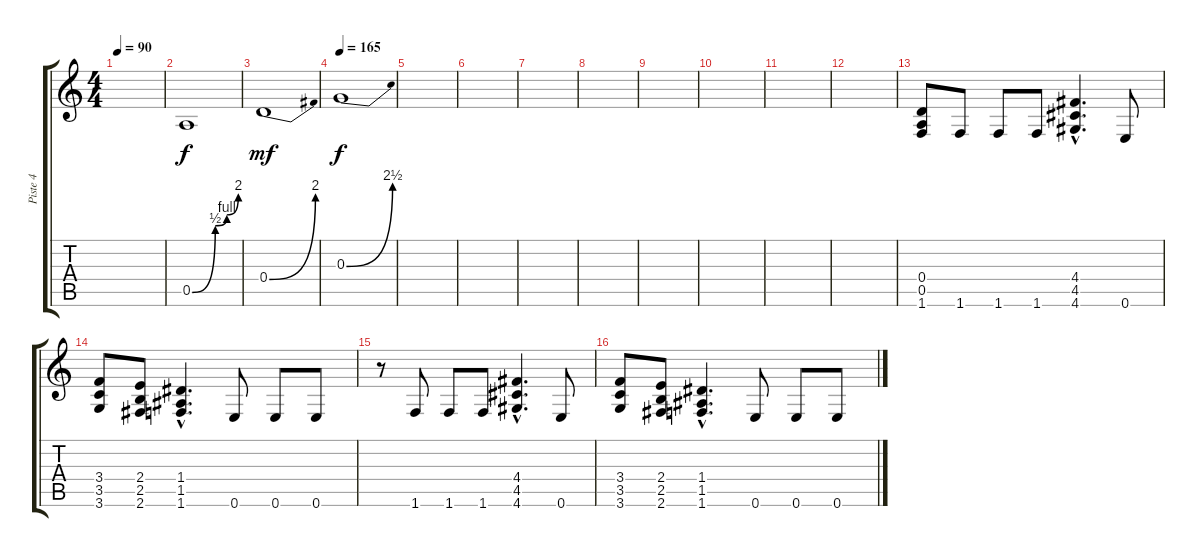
\track ("Piste 4" "Piste 4") {instrument distortionguitar}
\staff {score tabs}
\tuning (E4 B3 G3 D3 A2 E2) {hide}
\ts (4 4)
\tempo 90
\clef g2
\ks c
|
0.5{be (custom 0 0 30 2 45 4 60 8)}.1 |
0.4{be (bend 0 0 60 8)}.1{dy mf} |
\tempo 165
0.3{be (bend 0 0 60 10)}.1{dy f} |
|
|
|
|
|
|
|
|
(0.4 0.5 1.6).8 1.6.8 1.6.8 1.6.8 (4.4{hac} 4.5{hac} 4.6{hac}).4{d} 0.6.8 |
(3.4 3.5 3.6).8 (2.4 2.5 2.6).8 (1.4{hac} 1.5{hac} 1.6{hac}).4{d} 0.6.8 0.6.8 0.6.8 |
r.8 1.6.8 1.6.8 1.6.8 (4.4{hac} 4.5{hac} 4.6{hac}).4{d} 0.6.8 |
(3.4 3.5 3.6).8 (2.4 2.5 2.6).8 (1.4{hac} 1.5{hac} 1.6{hac}).4{d} 0.6.8 0.6.8 0.6.8
